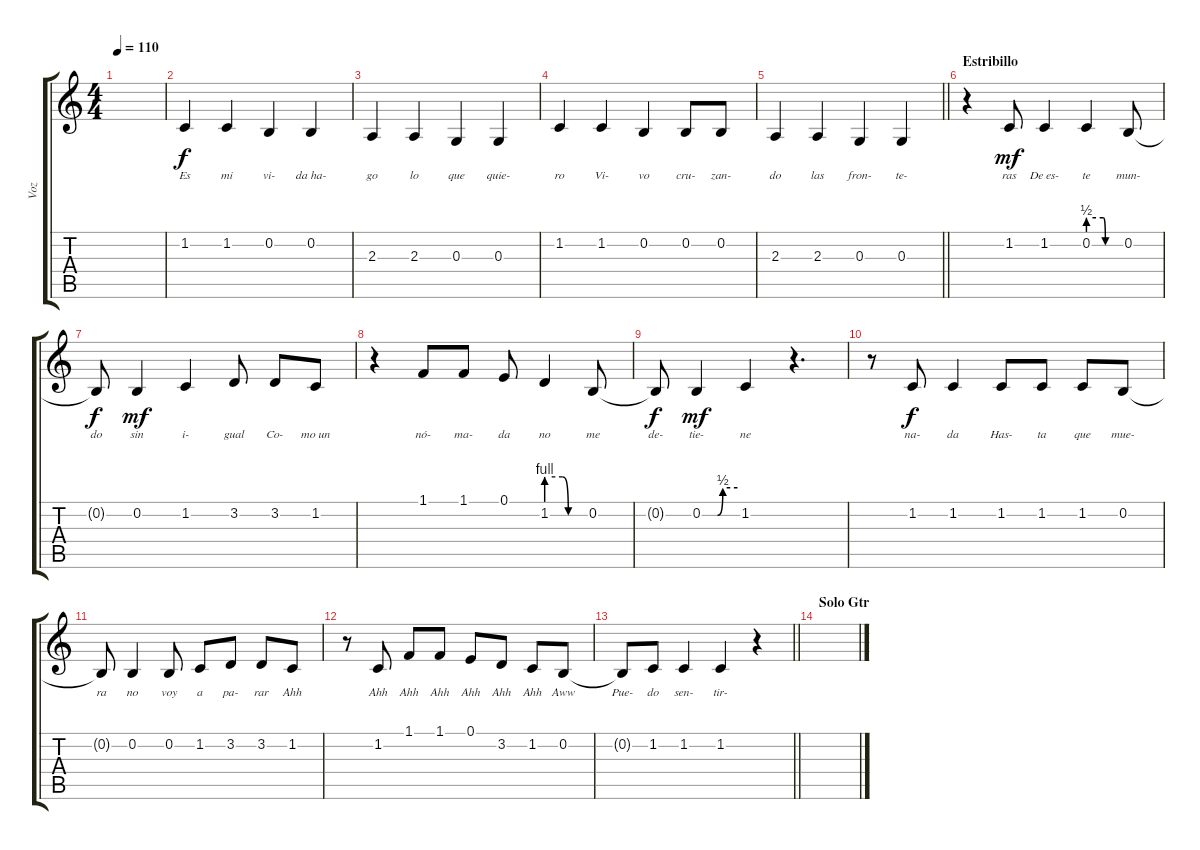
\track ("Voz" "Voz") {instrument altosax}
\staff {score tabs}
\tuning (E4 B3 G3 D3 A2 E2) {hide}
\ts (4 4)
\tempo 110
\clef g2
\ks c
|
1.2.4{lyrics (0 "Es") lyrics (1 "") lyrics (2 "") lyrics (3 "") lyrics (4 "")} 1.2.4{lyrics (0 "mi") lyrics (1 "") lyrics (2 "") lyrics (3 "") lyrics (4 "")} 0.2.4{lyrics (0 "vi-") lyrics (1 "") lyrics (2 "") lyrics (3 "") lyrics (4 "")} 0.2.4{lyrics (0 "da ha-") lyrics (1 "") lyrics (2 "") lyrics (3 "") lyrics (4 "")} |
2.3.4{lyrics (0 "go") lyrics (1 "") lyrics (2 "") lyrics (3 "") lyrics (4 "")} 2.3.4{lyrics (0 "lo") lyrics (1 "") lyrics (2 "") lyrics (3 "") lyrics (4 "")} 0.3.4{lyrics (0 "que") lyrics (1 "") lyrics (2 "") lyrics (3 "") lyrics (4 "")} 0.3.4{lyrics (0 "quie-") lyrics (1 "") lyrics (2 "") lyrics (3 "") lyrics (4 "")} |
1.2.4{lyrics (0 "ro") lyrics (1 "") lyrics (2 "") lyrics (3 "") lyrics (4 "")} 1.2.4{lyrics (0 "Vi-") lyrics (1 "") lyrics (2 "") lyrics (3 "") lyrics (4 "")} 0.2.4{lyrics (0 "vo") lyrics (1 "") lyrics (2 "") lyrics (3 "") lyrics (4 "")} 0.2.8{lyrics (0 "cru-") lyrics (1 "") lyrics (2 "") lyrics (3 "") lyrics (4 "")} 0.2.8{lyrics (0 "zan-") lyrics (1 "") lyrics (2 "") lyrics (3 "") lyrics (4 "")} |
\barLineRight lightlight
2.3.4{lyrics (0 "do") lyrics (1 "") lyrics (2 "") lyrics (3 "") lyrics (4 "")} 2.3.4{lyrics (0 "las") lyrics (1 "") lyrics (2 "") lyrics (3 "") lyrics (4 "")} 0.3.4{lyrics (0 "fron-") lyrics (1 "") lyrics (2 "") lyrics (3 "") lyrics (4 "")} 0.3.4{lyrics (0 "te-") lyrics (1 "") lyrics (2 "") lyrics (3 "") lyrics (4 "")} |
\section ("" "Estribillo")
r.4 1.2.8{lyrics (0 "ras") lyrics (1 "") lyrics (2 "") lyrics (3 "") lyrics (4 "") dy mf} 1.2.4{lyrics (0 "De es-") lyrics (1 "") lyrics (2 "") lyrics (3 "") lyrics (4 "")} 0.2{be (custom 0 2 28 2 32 0 60 0)}.4{lyrics (0 "te") lyrics (1 "") lyrics (2 "") lyrics (3 "") lyrics (4 "")} 0.2.8{lyrics (0 "mun-") lyrics (1 "") lyrics (2 "") lyrics (3 "") lyrics (4 "")} |
0.2{t}.8{lyrics (0 "do") lyrics (1 "") lyrics (2 "") lyrics (3 "") lyrics (4 "") dy f} 0.2.4{lyrics (0 "sin") lyrics (1 "") lyrics (2 "") lyrics (3 "") lyrics (4 "") dy mf} 1.2.4{lyrics (0 "i-") lyrics (1 "") lyrics (2 "") lyrics (3 "") lyrics (4 "")} 3.2.8{lyrics (0 "gual") lyrics (1 "") lyrics (2 "") lyrics (3 "") lyrics (4 "")} 3.2.8{lyrics (0 "Co-") lyrics (1 "") lyrics (2 "") lyrics (3 "") lyrics (4 "")} 1.2.8{lyrics (0 "mo un") lyrics (1 "") lyrics (2 "") lyrics (3 "") lyrics (4 "")} |
r.4 1.1.8{lyrics (0 "nó-") lyrics (1 "") lyrics (2 "") lyrics (3 "") lyrics (4 "")} 1.1.8{lyrics (0 "ma-") lyrics (1 "") lyrics (2 "") lyrics (3 "") lyrics (4 "")} 0.1.8{lyrics (0 "da") lyrics (1 "") lyrics (2 "") lyrics (3 "") lyrics (4 "")} 1.2{be (custom 0 4 25 4 34 0 60 0)}.4{lyrics (0 "no") lyrics (1 "") lyrics (2 "") lyrics (3 "") lyrics (4 "")} 0.2.8{lyrics (0 "me") lyrics (1 "") lyrics (2 "") lyrics (3 "") lyrics (4 "")} |
0.2{t}.8{lyrics (0 "de-") lyrics (1 "") lyrics (2 "") lyrics (3 "") lyrics (4 "") dy f} 0.2{be (custom 0 0 26 0 35 2 60 2)}.4{lyrics (0 "tie-") lyrics (1 "") lyrics (2 "") lyrics (3 "") lyrics (4 "") dy mf} 1.2.4{lyrics (0 "ne") lyrics (1 "") lyrics (2 "") lyrics (3 "") lyrics (4 "")} r.4{d} |
r.8 1.2.8{lyrics (0 "na-") lyrics (1 "") lyrics (2 "") lyrics (3 "") lyrics (4 "") dy f} 1.2.4{lyrics (0 "da") lyrics (1 "") lyrics (2 "") lyrics (3 "") lyrics (4 "")} 1.2.8{lyrics (0 "Has-") lyrics (1 "") lyrics (2 "") lyrics (3 "") lyrics (4 "")} 1.2.8{lyrics (0 "ta") lyrics (1 "") lyrics (2 "") lyrics (3 "") lyrics (4 "")} 1.2.8{lyrics (0 "que") lyrics (1 "") lyrics (2 "") lyrics (3 "") lyrics (4 "")} 0.2.8{lyrics (0 "mue-") lyrics (1 "") lyrics (2 "") lyrics (3 "") lyrics (4 "")} |
0.2{t}.8{lyrics (0 "ra") lyrics (1 "") lyrics (2 "") lyrics (3 "") lyrics (4 "")} 0.2.4{lyrics (0 "no") lyrics (1 "") lyrics (2 "") lyrics (3 "") lyrics (4 "")} 0.2.8{lyrics (0 "voy") lyrics (1 "") lyrics (2 "") lyrics (3 "") lyrics (4 "")} 1.2.8{lyrics (0 "a") lyrics (1 "") lyrics (2 "") lyrics (3 "") lyrics (4 "")} 3.2.8{lyrics (0 "pa-") lyrics (1 "") lyrics (2 "") lyrics (3 "") lyrics (4 "")} 3.2.8{lyrics (0 "rar") lyrics (1 "") lyrics (2 "") lyrics (3 "") lyrics (4 "")} 1.2.8{lyrics (0 "Ahh") lyrics (1 "") lyrics (2 "") lyrics (3 "") lyrics (4 "")} |
r.8 1.2.8{lyrics (0 "Ahh") lyrics (1 "") lyrics (2 "") lyrics (3 "") lyrics (4 "")} 1.1.8{lyrics (0 "Ahh") lyrics (1 "") lyrics (2 "") lyrics (3 "") lyrics (4 "")} 1.1.8{lyrics (0 "Ahh") lyrics (1 "") lyrics (2 "") lyrics (3 "") lyrics (4 "")} 0.1.8{lyrics (0 "Ahh") lyrics (1 "") lyrics (2 "") lyrics (3 "") lyrics (4 "")} 3.2.8{lyrics (0 "Ahh") lyrics (1 "") lyrics (2 "") lyrics (3 "") lyrics (4 "")} 1.2.8{lyrics (0 "Ahh") lyrics (1 "") lyrics (2 "") lyrics (3 "") lyrics (4 "")} 0.2.8{lyrics (0 "Aww") lyrics (1 "") lyrics (2 "") lyrics (3 "") lyrics (4 "")} |
\barLineRight lightlight
0.2{t}.8{lyrics (0 "Pue-") lyrics (1 "") lyrics (2 "") lyrics (3 "") lyrics (4 "")} 1.2.8{lyrics (0 "do") lyrics (1 "") lyrics (2 "") lyrics (3 "") lyrics (4 "")} 1.2.4{lyrics (0 "sen-") lyrics (1 "") lyrics (2 "") lyrics (3 "") lyrics (4 "")} 1.2.4{lyrics (0 "tir-") lyrics (1 "") lyrics (2 "") lyrics (3 "") lyrics (4 "")} r.4 |
\section ("" "Solo Gtr")
